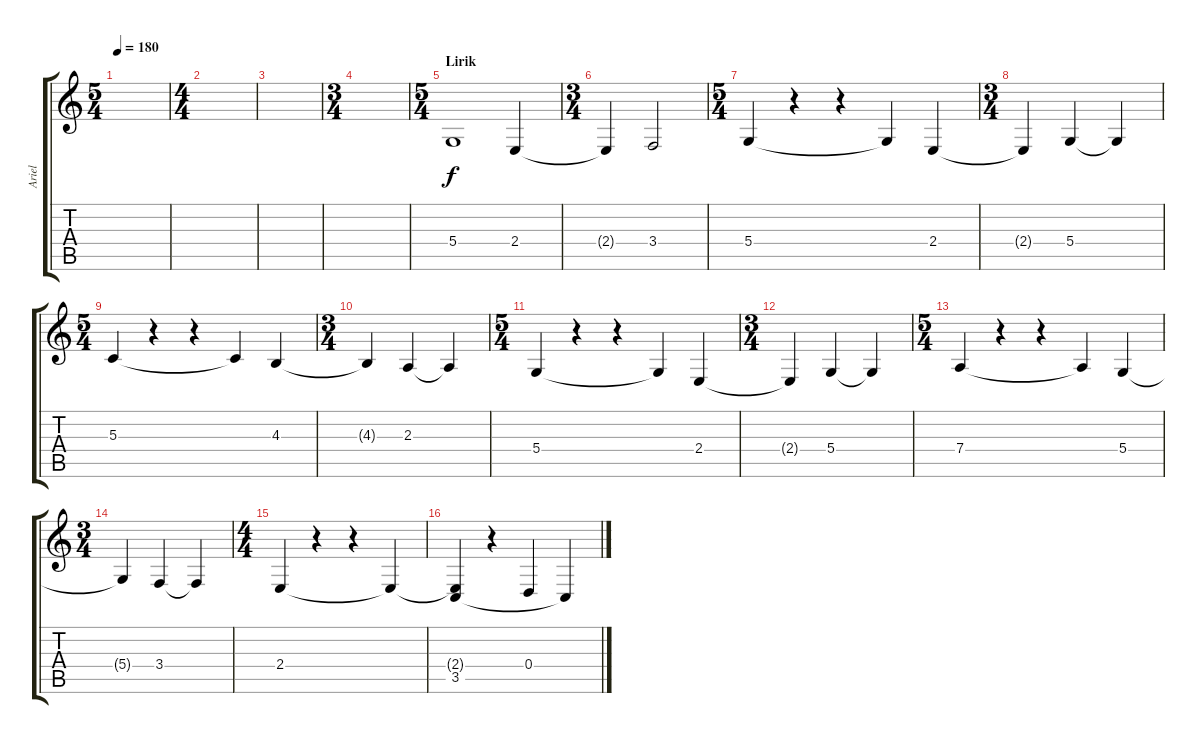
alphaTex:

\track ("Ariel" "Ariel") {instrument viola}
\staff {score tabs}
\tuning (E4 B3 G3 D3 A2 E2) {hide}
\ts (5 4)
\tempo 180
\clef g2
\ks c
|
\ts (4 4)
|
|
\ts (3 4)
|
\ts (5 4)
\section ("" "Lirik")
5.4.1 2.4.4 |
\ts (3 4)
2.4{t}.4 3.4.2 |
\ts (5 4)
5.4.4 r.4 r.4 5.4{t}.4 2.4.4 |
\ts (3 4)
2.4{t}.4 5.4.4 5.4{t}.4 |
\ts (5 4)
5.3.4 r.4 r.4 5.3{t}.4 4.3.4 |
\ts (3 4)
4.3{t}.4 2.3.4 2.3{t}.4 |
\ts (5 4)
5.4.4 r.4 r.4 5.4{t}.4 2.4.4 |
\ts (3 4)
2.4{t}.4 5.4.4 5.4{t}.4 |
\ts (5 4)
7.4.4 r.4 r.4 7.4{t}.4 5.4.4 |
\ts (3 4)
5.4{t}.4 3.4.4 3.4{t}.4 |
\ts (4 4)
2.4.4 r.4 r.4 2.4{t}.4 |
(2.4{t} 3.5).4 r.4 0.4.4 3.5{t}.4
